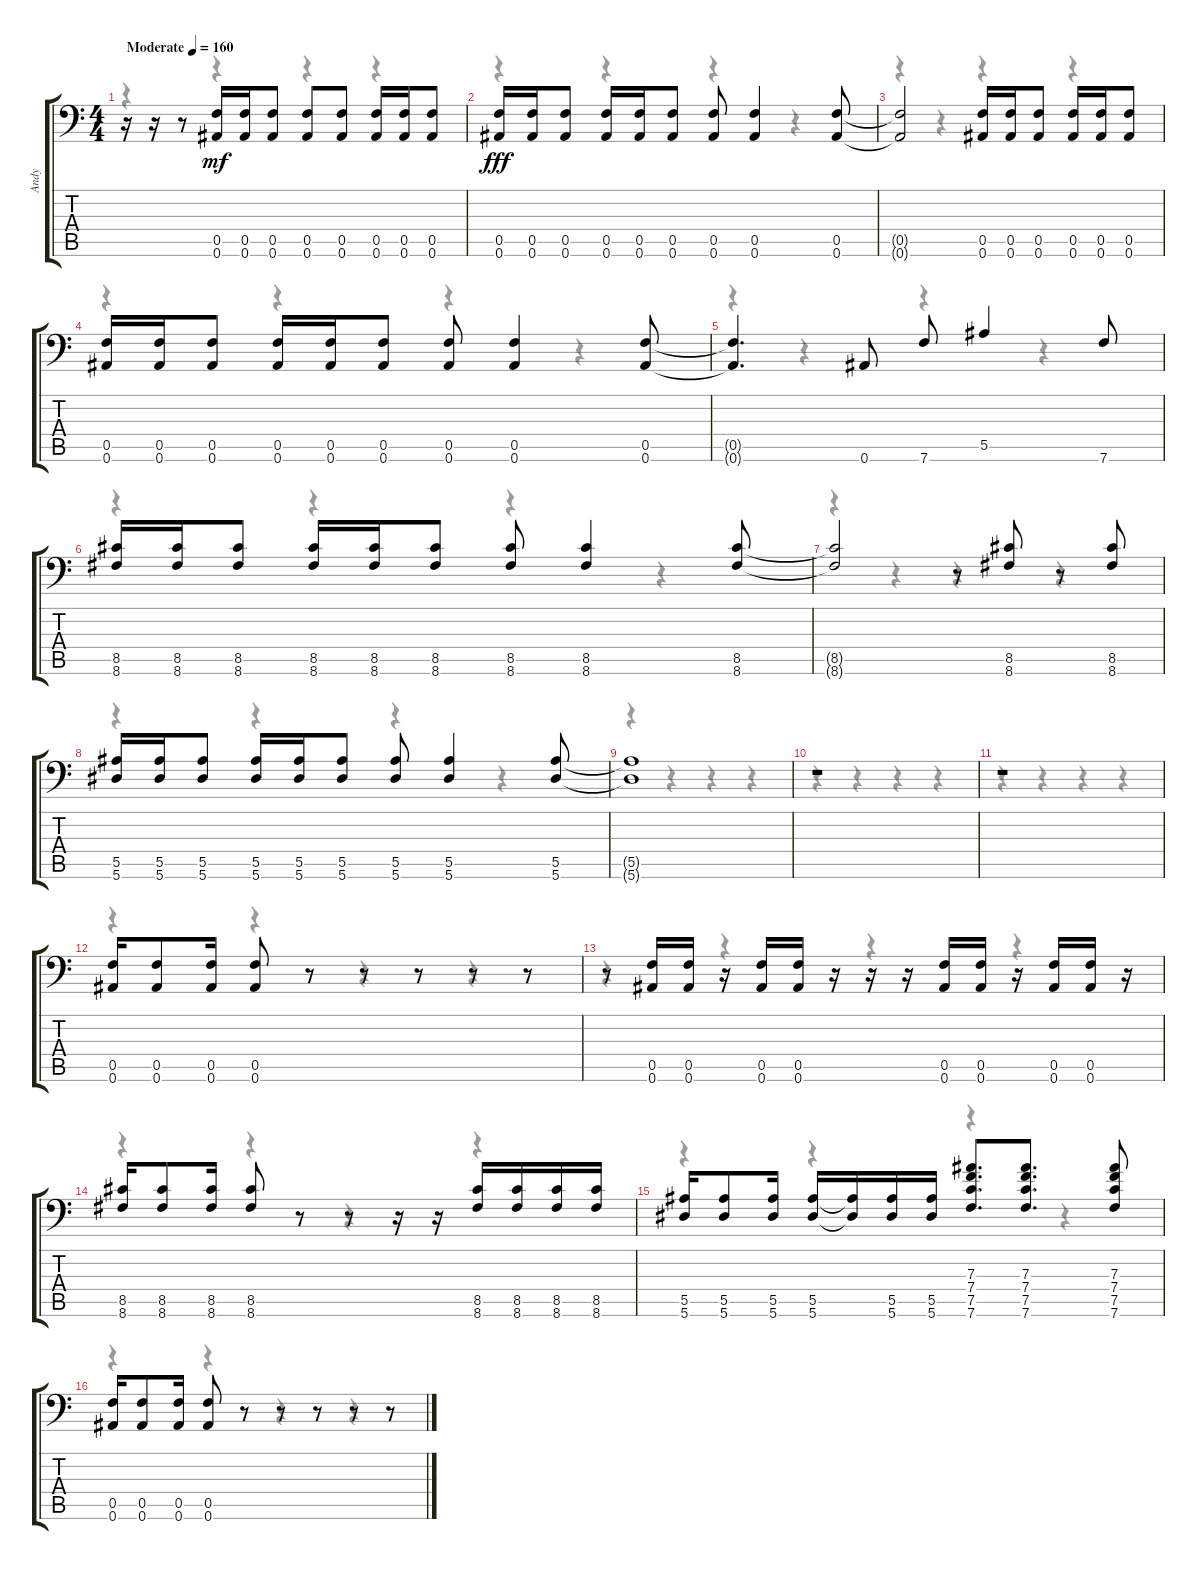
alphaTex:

\track ("Andy" "Andy") {instrument distortionguitar}
\staff {score tabs}
\tuning (C4 G3 Eb3 Bb2 F2 Bb1) {hide}
\voice
\ts (4 4)
\tempo (160 "Moderate")
\clef f4
\ks c
r.16{dy mf instrument distortionguitar} r.16 r.8 (0.5 0.6).16 (0.5 0.6).16 (0.5 0.6).8 (0.5 0.6).8 (0.5 0.6).8 (0.5 0.6).16 (0.5 0.6).16 (0.5 0.6).8 |
(0.5 0.6).16{dy fff} (0.5 0.6).16 (0.5 0.6).8 (0.5 0.6).16 (0.5 0.6).16 (0.5 0.6).8 (0.5 0.6).8 (0.5 0.6).4 (0.5 0.6).8 |
(0.5{t} 0.6{t}).2 (0.5 0.6).16 (0.5 0.6).16 (0.5 0.6).8 (0.5 0.6).16 (0.5 0.6).16 (0.5 0.6).8 |
(0.5 0.6).16 (0.5 0.6).16 (0.5 0.6).8 (0.5 0.6).16 (0.5 0.6).16 (0.5 0.6).8 (0.5 0.6).8 (0.5 0.6).4 (0.5 0.6).8 |
(0.5{t} 0.6{t}).4{d} 0.6.8 7.6.8 5.5.4 7.6.8 |
(8.5 8.6).16 (8.5 8.6).16 (8.5 8.6).8 (8.5 8.6).16 (8.5 8.6).16 (8.5 8.6).8 (8.5 8.6).8 (8.5 8.6).4 (8.5 8.6).8 |
(8.5{t} 8.6{t}).2 r.8 (8.5 8.6).8 r.8 (8.5 8.6).8 |
(5.5 5.6).16 (5.5 5.6).16 (5.5 5.6).8 (5.5 5.6).16 (5.5 5.6).16 (5.5 5.6).8 (5.5 5.6).8 (5.5 5.6).4 (5.5 5.6).8 |
(5.5{t} 5.6{t}).1 |
r.1 |
r.1 |
(0.5 0.6).16 (0.5 0.6).8 (0.5 0.6).16 (0.5 0.6).8 r.8 r.8 r.8 r.8 r.8 |
r.8 (0.5 0.6).16 (0.5 0.6).16 r.16 (0.5 0.6).16 (0.5 0.6).16 r.16 r.16 r.16 (0.5 0.6).16 (0.5 0.6).16 r.16 (0.5 0.6).16 (0.5 0.6).16 r.16 |
(8.5 8.6).16 (8.5 8.6).8 (8.5 8.6).16 (8.5 8.6).8 r.8 r.8 r.16 r.16 (8.5 8.6).16 (8.5 8.6).16 (8.5 8.6).16 (8.5 8.6).16 |
(5.5 5.6).16 (5.5 5.6).8 (5.5 5.6).16 (5.5 5.6).16 (5.5{t} 5.6{t}).16 (5.5 5.6).16 (5.5 5.6).16 (7.3 7.4 7.5 7.6).8{d} (7.3 7.4 7.5 7.6).8{d} (7.3 7.4 7.5 7.6).8 |
(0.5 0.6).16 (0.5 0.6).8 (0.5 0.6).16 (0.5 0.6).8 r.8 r.8 r.8 r.8 r.8
\voice
\clef f4
\ottava regular
\simile none
\ks c
r.4{dy f} r.4 r.4 r.4 |
r.4 r.4 r.4 r.4 |
r.4 r.4 r.4 r.4 |
r.4 r.4 r.4 r.4 |
r.4 r.4 r.4 r.4 |
r.4 r.4 r.4 r.4 |
r.4 r.4 r.4 r.4 |
r.4 r.4 r.4 r.4 |
r.4 r.4 r.4 r.4 |
r.4 r.4 r.4 r.4 |
r.4 r.4 r.4 r.4 |
r.4 r.4 r.4 r.4 |
r.4 r.4 r.4 r.4 |
r.4 r.4 r.4 r.4 |
r.4 r.4 r.4 r.4 |
r.4 r.4 r.4 r.4
